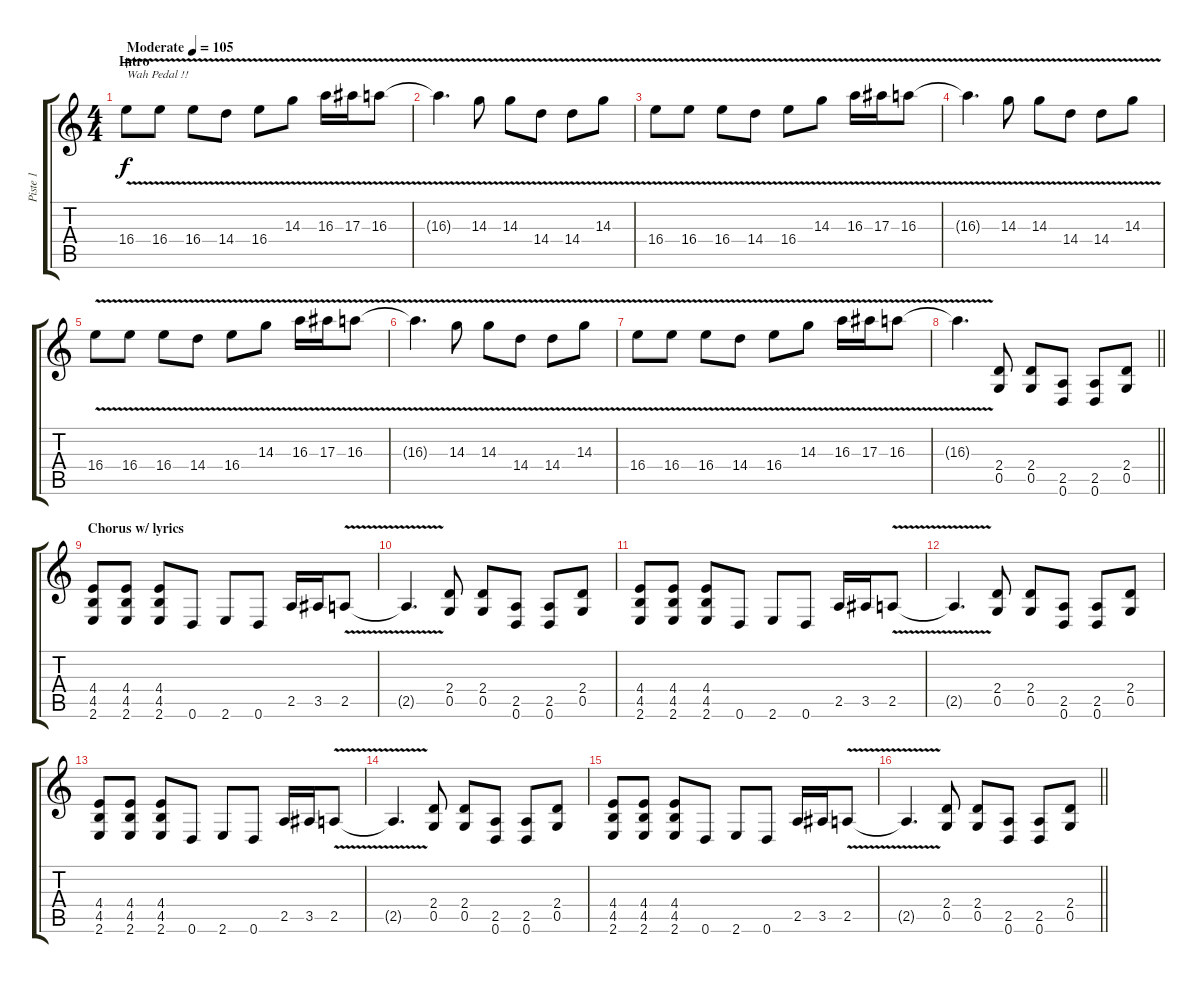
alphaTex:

\track ("Piste 1" "Piste 1") {instrument distortionguitar}
\staff {score tabs}
\tuning (D4 A3 F3 C3 G2 D2) {hide}
\ts (4 4)
\section ("" "Intro")
\tempo (105 "Moderate")
\clef g2
\ks c
16.4{v}.8{txt "Wah Pedal !!" dy f instrument overdrivenguitar wahc} 16.4{v}.8 16.4{v}.8 14.4{v}.8 16.4{v}.8 14.3{v}.8 16.3{v}.16 17.3{v}.16 16.3{v}.8 |
16.3{t}.4{d} 14.3{v}.8 14.3{v}.8 14.4{v}.8 14.4{v}.8 14.3{v}.8 |
16.4{v}.8 16.4{v}.8 16.4{v}.8 14.4{v}.8 16.4{v}.8 14.3{v}.8 16.3{v}.16 17.3{v}.16 16.3{v}.8 |
16.3{t}.4{d} 14.3{v}.8 14.3{v}.8 14.4{v}.8 14.4{v}.8 14.3{v}.8 |
16.4{v}.8 16.4{v}.8 16.4{v}.8 14.4{v}.8 16.4{v}.8 14.3{v}.8 16.3{v}.16 17.3{v}.16 16.3{v}.8 |
16.3{t}.4{d} 14.3{v}.8 14.3{v}.8 14.4{v}.8 14.4{v}.8 14.3{v}.8 |
16.4{v}.8 16.4{v}.8 16.4{v}.8 14.4{v}.8 16.4{v}.8 14.3{v}.8 16.3{v}.16 17.3{v}.16 16.3{v}.8 |
\barLineRight lightlight
16.3{t}.4{d} (2.4 0.5).8{instrument distortionguitar} (2.4 0.5).8 (2.5 0.6).8 (2.5 0.6).8 (2.4 0.5).8 |
\section ("" "Chorus w/ lyrics")
(4.4 4.5 2.6).8 (4.4 4.5 2.6).8 (4.4 4.5 2.6).8 0.6.8 2.6.8 0.6.8 2.5.16 3.5.16 2.5{v}.8 |
2.5{t}.4{d} (2.4 0.5).8 (2.4 0.5).8 (2.5 0.6).8 (2.5 0.6).8 (2.4 0.5).8 |
(4.4 4.5 2.6).8 (4.4 4.5 2.6).8 (4.4 4.5 2.6).8 0.6.8 2.6.8 0.6.8 2.5.16 3.5.16 2.5{v}.8 |
2.5{t}.4{d} (2.4 0.5).8 (2.4 0.5).8 (2.5 0.6).8 (2.5 0.6).8 (2.4 0.5).8 |
(4.4 4.5 2.6).8 (4.4 4.5 2.6).8 (4.4 4.5 2.6).8 0.6.8 2.6.8 0.6.8 2.5.16 3.5.16 2.5{v}.8 |
2.5{t}.4{d} (2.4 0.5).8 (2.4 0.5).8 (2.5 0.6).8 (2.5 0.6).8 (2.4 0.5).8 |
(4.4 4.5 2.6).8 (4.4 4.5 2.6).8 (4.4 4.5 2.6).8 0.6.8 2.6.8 0.6.8 2.5.16 3.5.16 2.5{v}.8 |
\barLineRight lightlight
2.5{t}.4{d} (2.4 0.5).8 (2.4 0.5).8 (2.5 0.6).8 (2.5 0.6).8 (2.4 0.5).8
